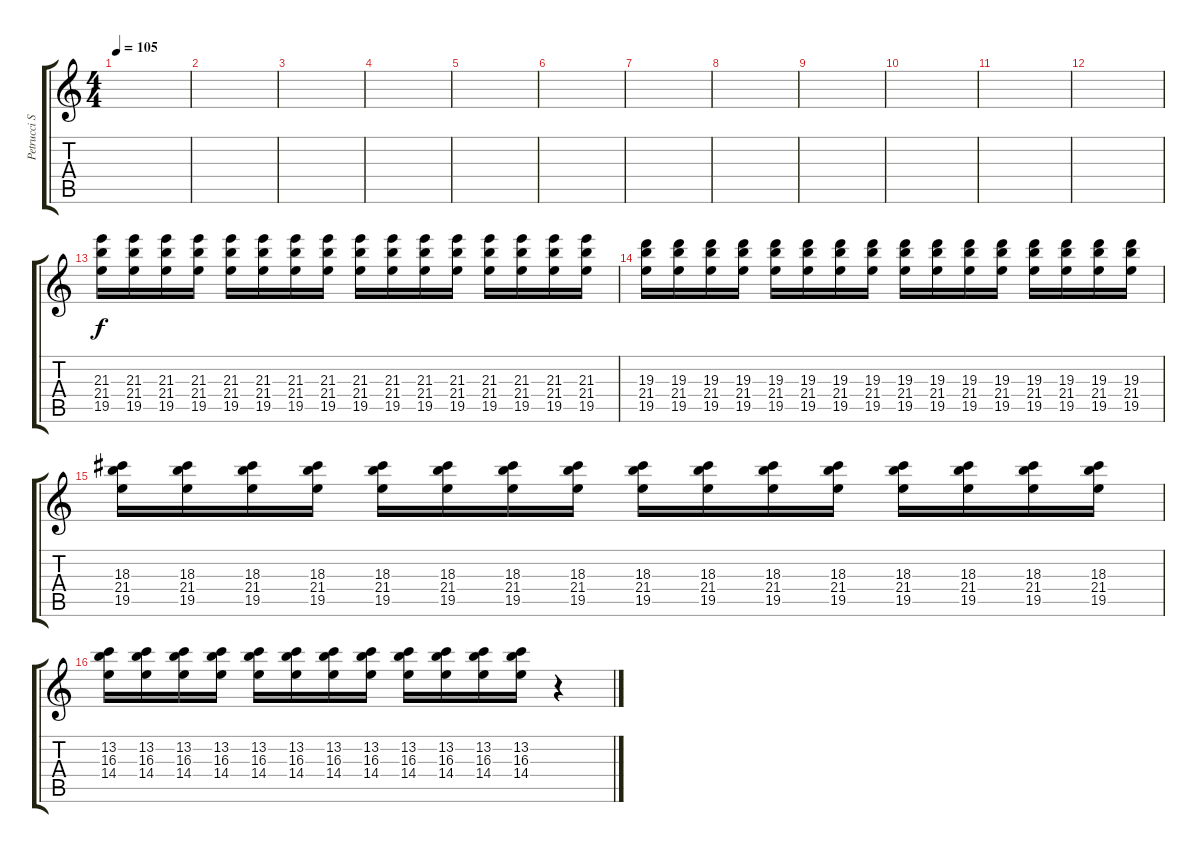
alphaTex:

\track ("Petrucci Solo" "Petrucci S") {instrument distortionguitar}
\staff {score tabs}
\tuning (E4 B3 G3 D3 A2 E2) {hide}
\ts (4 4)
\tempo 105
\clef g2
\ks c
|
|
|
|
|
|
|
|
|
|
|
|
(21.3 21.4 19.5).16{volume 9 instrument acousticgrandpiano} (21.3 21.4 19.5).16 (21.3 21.4 19.5).16 (21.3 21.4 19.5).16 (21.3 21.4 19.5).16 (21.3 21.4 19.5).16 (21.3 21.4 19.5).16 (21.3 21.4 19.5).16 (21.3 21.4 19.5).16 (21.3 21.4 19.5).16 (21.3 21.4 19.5).16 (21.3 21.4 19.5).16 (21.3 21.4 19.5).16 (21.3 21.4 19.5).16 (21.3 21.4 19.5).16 (21.3 21.4 19.5).16 |
(19.3 21.4 19.5).16 (19.3 21.4 19.5).16 (19.3 21.4 19.5).16 (19.3 21.4 19.5).16 (19.3 21.4 19.5).16 (19.3 21.4 19.5).16 (19.3 21.4 19.5).16 (19.3 21.4 19.5).16 (19.3 21.4 19.5).16 (19.3 21.4 19.5).16 (19.3 21.4 19.5).16 (19.3 21.4 19.5).16 (19.3 21.4 19.5).16 (19.3 21.4 19.5).16 (19.3 21.4 19.5).16 (19.3 21.4 19.5).16 |
(18.3 21.4 19.5).16 (18.3 21.4 19.5).16 (18.3 21.4 19.5).16 (18.3 21.4 19.5).16 (18.3 21.4 19.5).16 (18.3 21.4 19.5).16 (18.3 21.4 19.5).16 (18.3 21.4 19.5).16 (18.3 21.4 19.5).16 (18.3 21.4 19.5).16 (18.3 21.4 19.5).16 (18.3 21.4 19.5).16 (18.3 21.4 19.5).16 (18.3 21.4 19.5).16 (18.3 21.4 19.5).16 (18.3 21.4 19.5).16 |
(13.2 16.3 14.4).16 (13.2 16.3 14.4).16 (13.2 16.3 14.4).16 (13.2 16.3 14.4).16 (13.2 16.3 14.4).16 (13.2 16.3 14.4).16 (13.2 16.3 14.4).16 (13.2 16.3 14.4).16 (13.2 16.3 14.4).16 (13.2 16.3 14.4).16 (13.2 16.3 14.4).16 (13.2 16.3 14.4).16 r.4
